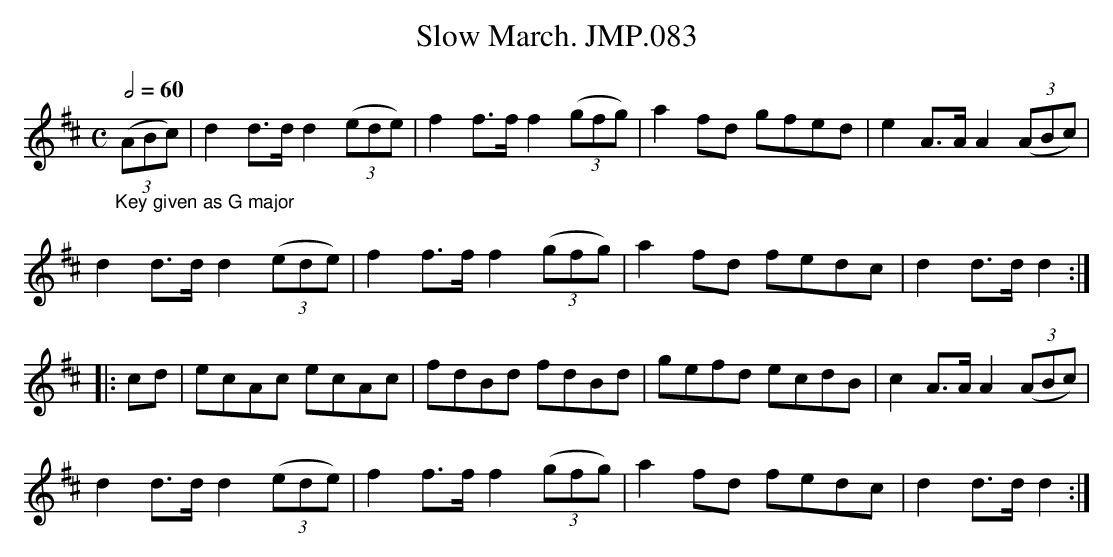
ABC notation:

X:1
T:Slow March. JMP.083
M:C
L:1/8
Q:1/2=60
K:D major
"_Key given as G major"((3ABc) | d2 d>d d2 ((3ede) | f2 f>f f2 ((3gfg) |\
a2 fd gfed |e2 A>A A2 ((3ABc) |
d2 d>d d2 ((3ede) | f2 f>f f2 ((3gfg) |\
a2 fd fedc | d2 d>d d2 :|
|: cd | ecAc ecAc | fdBd fdBd  |\
gefd ecdB | c2 A>A A2  ((3ABc) |
d2 d>d d2 ((3ede) |\
f2 f>f f2 ((3gfg) | a2 fd fedc | d2 d>d d2 :|
